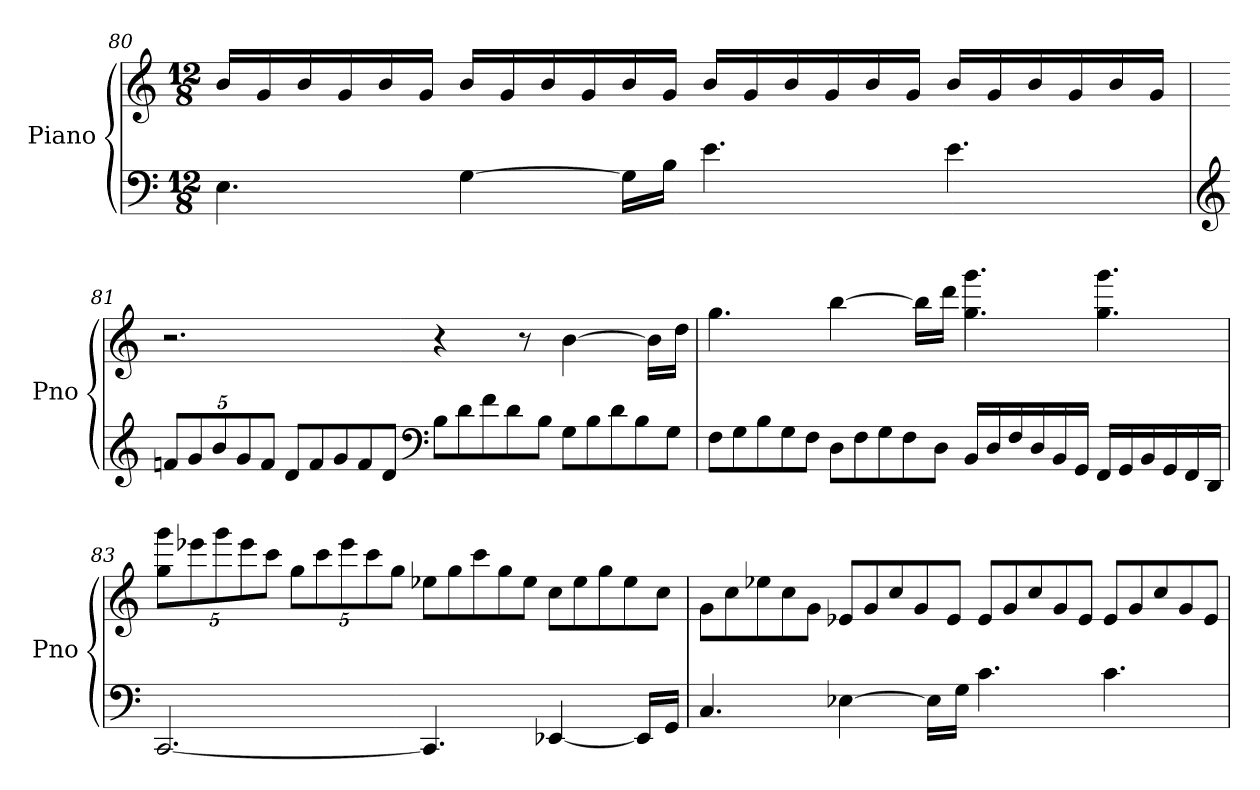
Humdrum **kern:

**kern	**kern
*part1	*part1
*staff2	*staff1
*I"Piano	*
*I'Pno	*
*clefF4	*clefG2
*k[]	*k[]
*M12/8	*M12/8
=80	=80
4.E\	16b/LL
.	16g/
.	16b/
.	16g/
.	16b/
.	16g/JJ
[4G\	16b/LL
.	16g/
.	16b/
.	16g/
16G\LL]	16b/
16B\JJ	16g/JJ
4.e\	16b/LL
.	16g/
.	16b/
.	16g/
.	16b/
.	16g/JJ
4.e\	16b/LL
.	16g/
.	16b/
.	16g/
.	16b/
.	16g/JJ
!!LO:LB:g=z
=81	=81
*clefG2	*
*Xbrackettup	*
40%3fn/LL	2.r
40%3g/	.
40%3b/	.
40%3g/	.
40%3f/JJ	.
*Xtuplet	*
40%3d/LL	.
40%3f/	.
40%3g/	.
40%3f/	.
40%3d/JJ	.
*clefF4	*
40%3B\LL	4r
40%3d\	.
40%3f\	.
40%3d\	.
.	8r
40%3B\JJ	.
40%3G\LL	[4b\
40%3B\	.
40%3d\	.
40%3B\	.
.	16b\LL]
40%3G\JJ	.
.	16dd\JJ
=82	=82
40%3F\LL	4.gg\
40%3G\	.
40%3B\	.
40%3G\	.
40%3F\JJ	.
40%3D\LL	[4bb\
40%3F\	.
40%3G\	.
40%3F\	.
.	16bb\LL]
40%3D\JJ	.
.	16ddd\JJ
16BB/LL	4.gg\ 4.ggg\
16D/	.
16F/	.
16D/	.
16BB/	.
16GG/JJ	.
16FF/LL	4.gg\ 4.ggg\
16GG/	.
16BB/	.
16GG/	.
16FF/	.
16DD/JJ	.
!!LO:LB:g=z
=83	=83
*	*Xbrackettup
[2.CC/	40%3gg\ 40%3ggg\LL
.	40%3eee-X\
.	40%3ggg\
.	40%3eee-\
.	40%3ccc\JJ
.	40%3gg\LL
.	40%3ccc\
.	40%3eee-\
.	40%3ccc\
.	40%3gg\JJ
*	*Xtuplet
4.CC/]	40%3ee-X\LL
.	40%3gg\
.	40%3ccc\
.	40%3gg\
.	40%3ee-\JJ
[4EE-X/	40%3cc\LL
.	40%3ee-\
.	40%3gg\
.	40%3ee-\
16EE-/LL]	.
.	40%3cc\JJ
16GG/JJ	.
=84	=84
4.C/	40%3g\LL
.	40%3cc\
.	40%3ee-X\
.	40%3cc\
.	40%3g\JJ
[4E-X\	40%3e-X/LL
.	40%3g/
.	40%3cc/
.	40%3g/
16E-\LL]	.
.	40%3e-/JJ
16G\JJ	.
4.c\	40%3e-/LL
.	40%3g/
.	40%3cc/
.	40%3g/
.	40%3e-/JJ
4.c\	40%3e-/LL
.	40%3g/
.	40%3cc/
.	40%3g/
.	40%3e-/JJ
=	=
*-	*-
